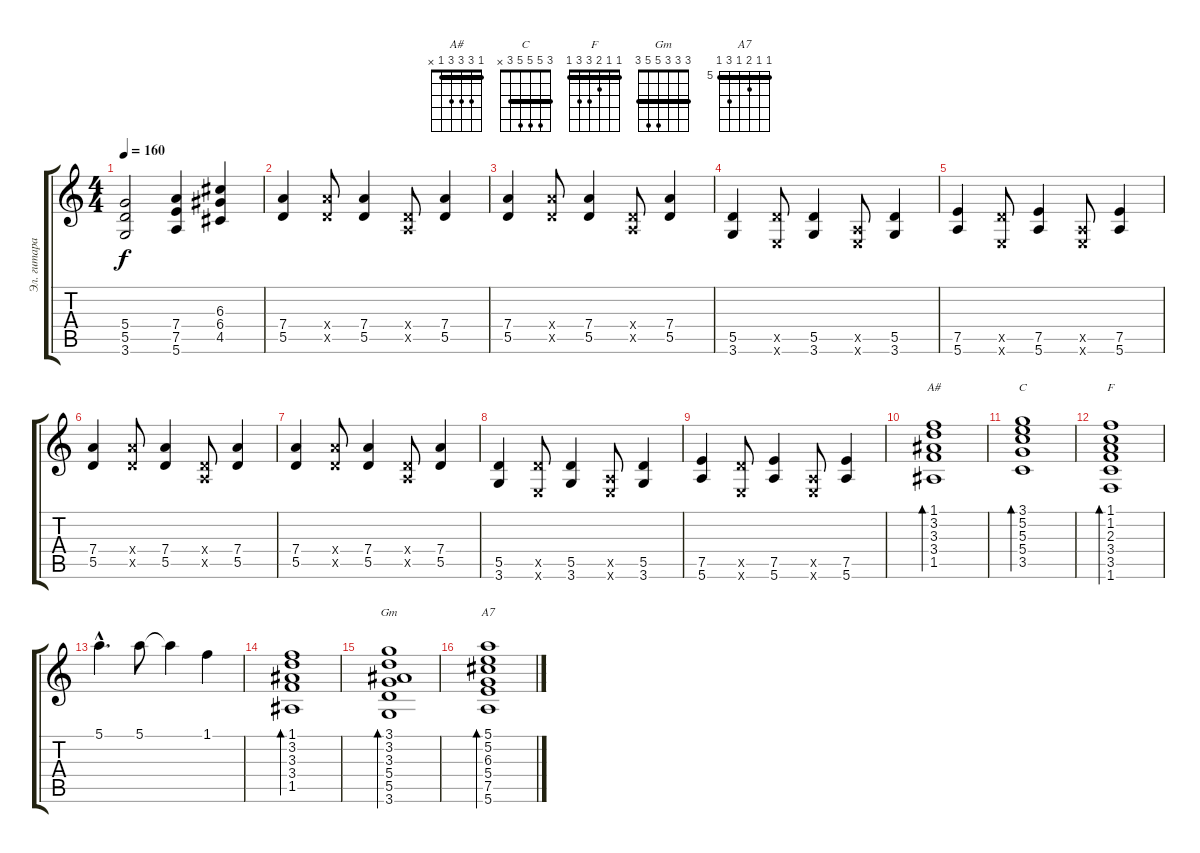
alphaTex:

\track ("Эл. гитара" "Эл. гитара") {instrument distortionguitar}
\staff {score tabs}
\tuning (E4 B3 G3 D3 A2 E2) {hide}
\chord ("A#" 1 3 3 3 1 x) {barre 1}
\chord ("C" 3 5 5 5 3 x) {barre 3}
\chord ("F" 1 1 2 3 3 1) {barre 1}
\chord ("Gm" 3 3 3 5 5 3) {barre 3}
\chord ("A7" 5 5 6 5 7 5) {firstfret 5 barre 5}
\ts (4 4)
\tempo 160
\clef g2
\ks c
(5.4 5.5 3.6).2{dy f} (7.4 7.5 5.6).4 (6.3 6.4 4.5).4 |
(7.4 5.5).4 (7.4{x} 5.5{x}).8 (7.4 5.5).4 (0.4{x} 0.5{x}).8 (7.4 5.5).4 |
(7.4 5.5).4 (7.4{x} 5.5{x}).8 (7.4 5.5).4 (0.4{x} 0.5{x}).8 (7.4 5.5).4 |
(5.5 3.6).4 (5.5{x} 0.6{x}).8 (5.5 3.6).4 (0.5{x} 0.6{x}).8 (5.5 3.6).4 |
(7.5 5.6).4 (5.5{x} 0.6{x}).8 (7.5 5.6).4 (0.5{x} 0.6{x}).8 (7.5 5.6).4 |
(7.4 5.5).4 (7.4{x} 5.5{x}).8 (7.4 5.5).4 (0.4{x} 0.5{x}).8 (7.4 5.5).4 |
(7.4 5.5).4 (7.4{x} 5.5{x}).8 (7.4 5.5).4 (0.4{x} 0.5{x}).8 (7.4 5.5).4 |
(5.5 3.6).4 (5.5{x} 0.6{x}).8 (5.5 3.6).4 (0.5{x} 0.6{x}).8 (5.5 3.6).4 |
(7.5 5.6).4 (5.5{x} 0.6{x}).8 (7.5 5.6).4 (0.5{x} 0.6{x}).8 (7.5 5.6).4 |
(1.1 3.2 3.3 3.4 1.5).1{bd 120 ch "A#" instrument acousticguitarsteel} |
(3.1 5.2 5.3 5.4 3.5).1{bd 120 ch "C"} |
(1.1 1.2 2.3 3.4 3.5 1.6).1{bd 120 ch "F"} |
5.1{hac}.4{d} 5.1.8 5.1{t}.4 1.1.4 |
(1.1 3.2 3.3 3.4 1.5).1{bd 120} |
(3.1 3.2 3.3 5.4 5.5 3.6).1{bd 120 ch "Gm"} |
(5.1 5.2 6.3 5.4 7.5 5.6).1{bd 120 ch "A7"}
